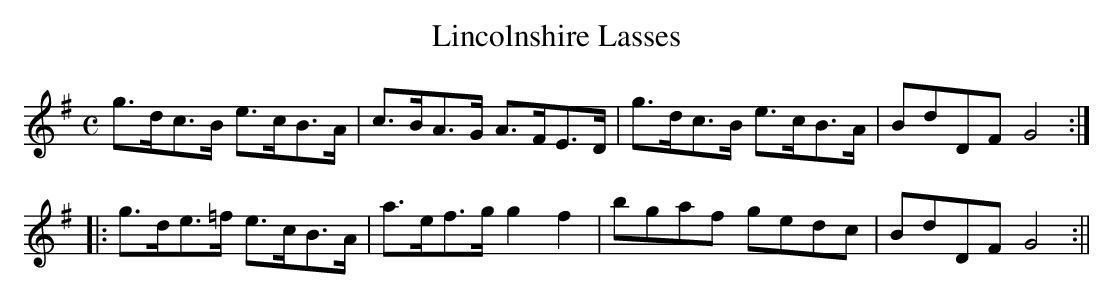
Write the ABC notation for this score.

X:1
T:Lincolnshire Lasses
M:C
L:1/8
K:G
g>dc>B e>cB>A | c>BA>G A>FE>D | g>dc>B e>cB>A | BdDF G4 :|
|: g>de>=f e>cB>A | a>ef>g g2f2 | bgaf gedc | BdDF G4 :||
